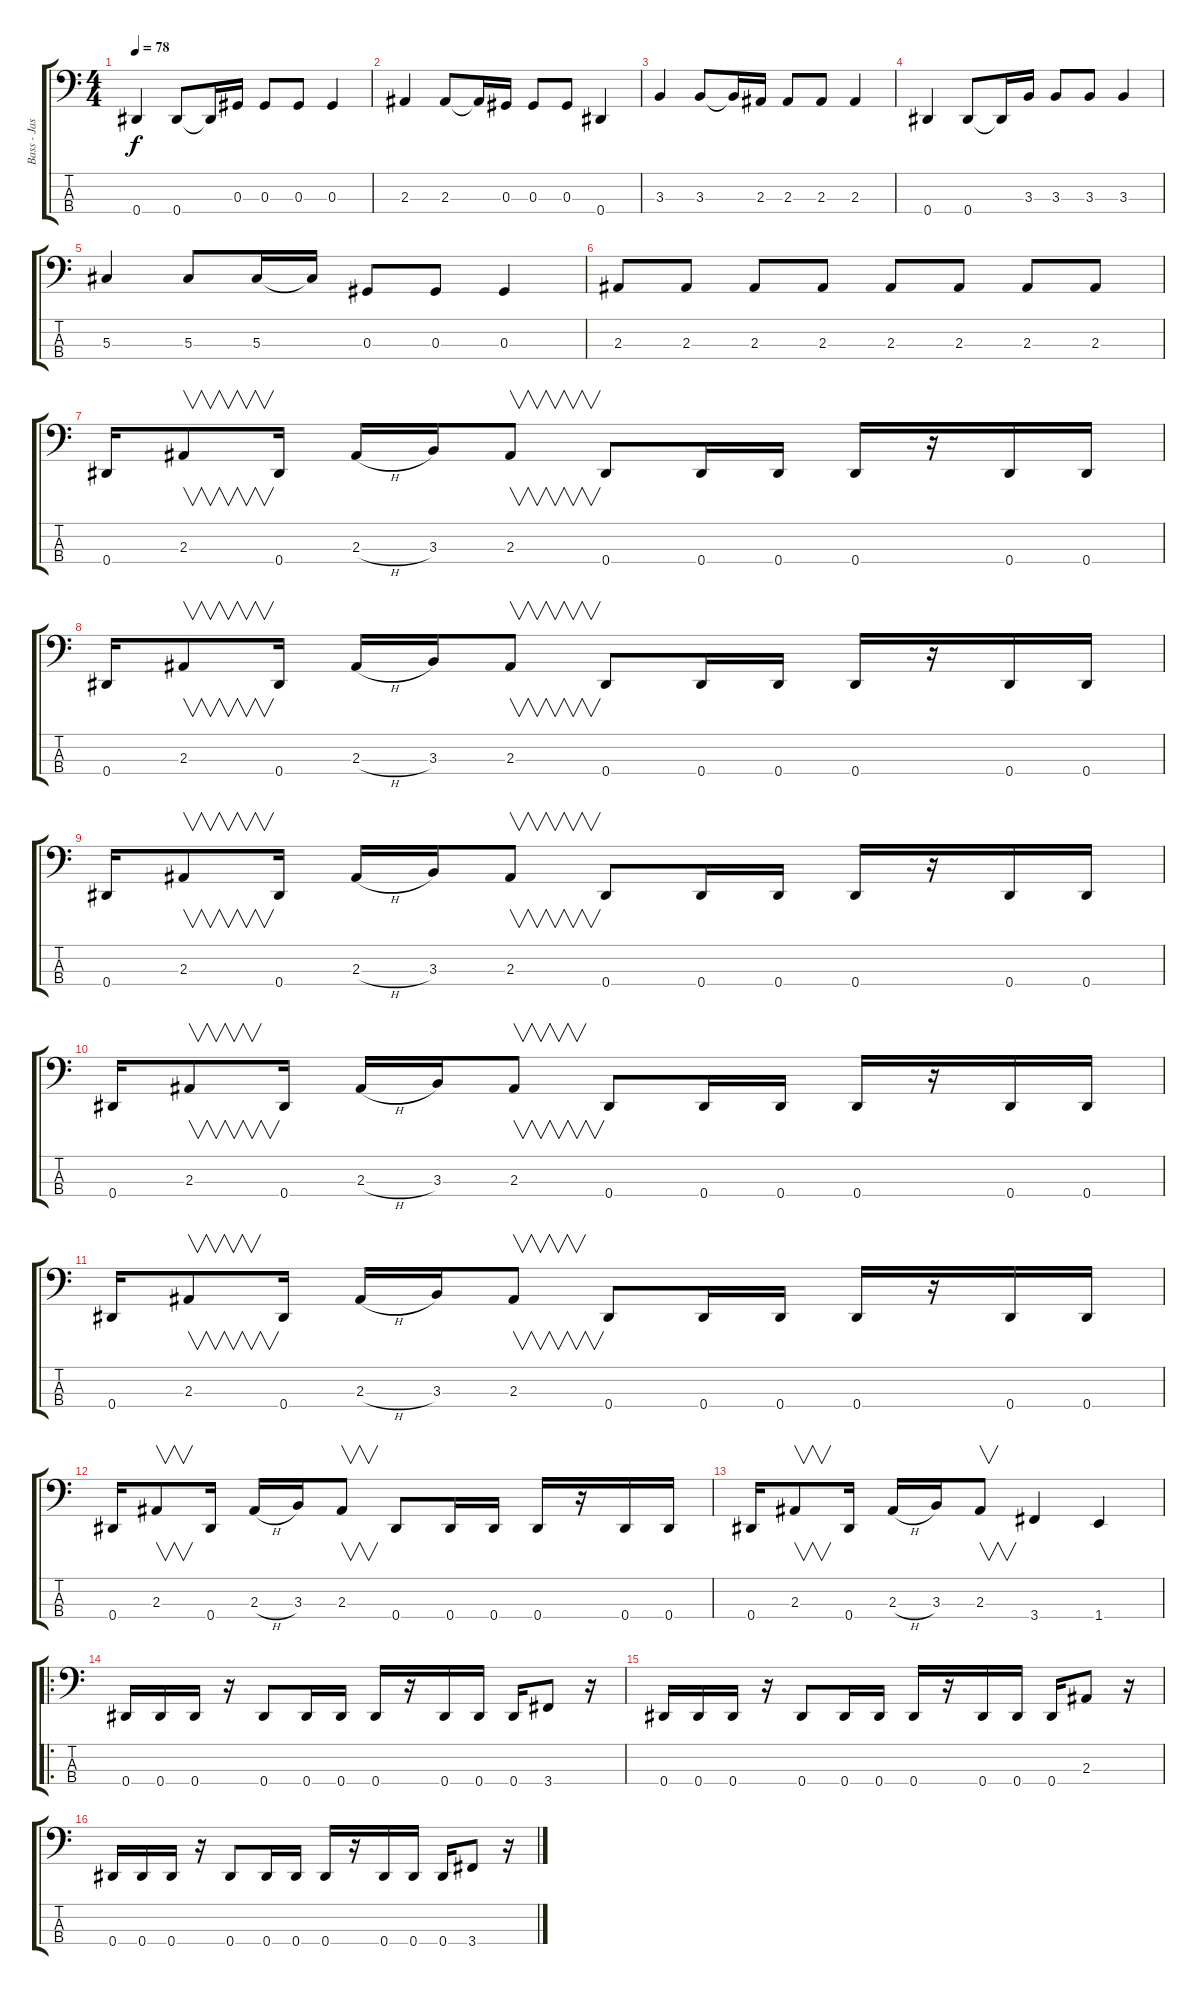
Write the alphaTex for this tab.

\track ("Bass - Jason" "Bass - Jas") {instrument electricbasspick}
\staff {score tabs}
\tuning (Gb2 Db2 Ab1 Eb1) {hide}
\ts (4 4)
\tempo 78
\clef f4
\ks c
0.4.4{dy f} 0.4.8 0.4{t}.16 0.3.16 0.3.8 0.3.8 0.3.4 |
2.3.4 2.3.8 2.3{t}.16 0.3.16 0.3.8 0.3.8 0.4.4 |
3.3.4 3.3.8 3.3{t}.16 2.3.16 2.3.8 2.3.8 2.3.4 |
0.4.4 0.4.8 0.4{t}.16 3.3.16 3.3.8 3.3.8 3.3.4 |
5.3.4 5.3.8 5.3.16 5.3{t}.16 0.3.8 0.3.8 0.3.4 |
2.3.8 2.3.8 2.3.8 2.3.8 2.3.8 2.3.8 2.3.8 2.3.8 |
0.4.16 2.3.8{v} 0.4.16 2.3{h}.16 3.3.16 2.3.8{v} 0.4.8 0.4.16 0.4.16 0.4.16 r.16 0.4.16 0.4.16 |
0.4.16 2.3.8{v} 0.4.16 2.3{h}.16 3.3.16 2.3.8{v} 0.4.8 0.4.16 0.4.16 0.4.16 r.16 0.4.16 0.4.16 |
0.4.16 2.3.8{v} 0.4.16 2.3{h}.16 3.3.16 2.3.8{v} 0.4.8 0.4.16 0.4.16 0.4.16 r.16 0.4.16 0.4.16 |
0.4.16 2.3.8{v} 0.4.16 2.3{h}.16 3.3.16 2.3.8{v} 0.4.8 0.4.16 0.4.16 0.4.16 r.16 0.4.16 0.4.16 |
0.4.16 2.3.8{v} 0.4.16 2.3{h}.16 3.3.16 2.3.8{v} 0.4.8 0.4.16 0.4.16 0.4.16 r.16 0.4.16 0.4.16 |
0.4.16 2.3.8{v} 0.4.16 2.3{h}.16 3.3.16 2.3.8{v} 0.4.8 0.4.16 0.4.16 0.4.16 r.16 0.4.16 0.4.16 |
0.4.16 2.3.8{v} 0.4.16 2.3{h}.16 3.3.16 2.3.8{v} 3.4.4 1.4.4 |
\ro
0.4.16 0.4.16 0.4.16 r.16 0.4.8 0.4.16 0.4.16 0.4.16 r.16 0.4.16 0.4.16 0.4.16 3.4.8 r.16 |
0.4.16 0.4.16 0.4.16 r.16 0.4.8 0.4.16 0.4.16 0.4.16 r.16 0.4.16 0.4.16 0.4.16 2.3.8 r.16 |
0.4.16 0.4.16 0.4.16 r.16 0.4.8 0.4.16 0.4.16 0.4.16 r.16 0.4.16 0.4.16 0.4.16 3.4.8 r.16
